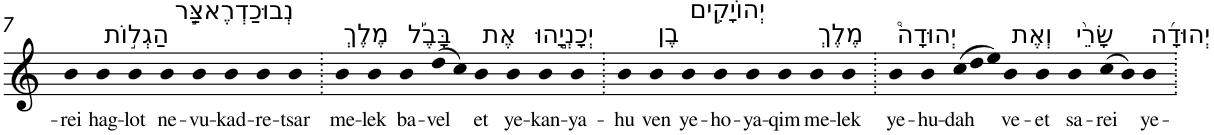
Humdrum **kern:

**kern	**text
*part1	*part1
*staff1	*staff1
*I"Piano	*
*I'Pno	*
!!LO:PB:g=z
*clefG2	*
*k[]	*
=7	=7
!	!LO:LY:b
4b	-rei
!LO:TX:a:t=הַגְל֣וֹת	!
!	!LO:LY:b
4b	hag-
!	!LO:LY:b
4b	-lot
!LO:TX:a:t=נְבוּכַדְרֶאצַּ֣ר	!
!	!LO:LY:b
4b	ne-
!	!LO:LY:b
4b	-vu-
!	!LO:LY:b
4b	-kad-
!	!LO:LY:b
4b	-re-
!	!LO:LY:b
4b	-tsar
=8.	=8.
!LO:TX:a:t=מֶלֶךְ	!
!	!LO:LY:b
4b	me-
!	!LO:LY:b
4b	-lek
!LO:TX:a:t=בָּבֶ֡ל	!
!	!LO:LY:b
4b	ba-
!	!LO:LY:b
(>8dd	-vel
8cc)	.
!LO:TX:a:t=אֶת	!
!	!LO:LY:b
4b	et
!LO:TX:a:t=יְכָנְיָ֣הוּ	!
!	!LO:LY:b
4b	ye-
!	!LO:LY:b
4b	-kan-
!	!LO:LY:b
4b	-ya-
=9.	=9.
!	!LO:LY:b
4b	-hu
!LO:TX:a:t=בֶן	!
!	!LO:LY:b
4b	ven
!LO:TX:a:t=יְהוֹיָקִ֣ים	!
!	!LO:LY:b
4b	ye-
!	!LO:LY:b
4b	-ho-
!	!LO:LY:b
4b	-ya-
!	!LO:LY:b
4b	-qim
!LO:TX:a:t=מֶלֶךְ	!
!	!LO:LY:b
4b	me-
!	!LO:LY:b
4b	-lek
=10.	=10.
!LO:TX:a:t=יְהוּדָה֩	!
!	!LO:LY:b
4b	ye-
!	!LO:LY:b
4b	-hu-
*Xtuplet	*
!	!LO:LY:b
(>12cc	-dah
12dd	.
12ee)	.
!LO:TX:a:t=וְאֶת	!
!	!LO:LY:b
4b	ve-
!	!LO:LY:b
4b	-et
!LO:TX:a:t=שָׂרֵ֨י	!
!	!LO:LY:b
4b	sa-
!	!LO:LY:b
(>8cc	-rei
8b)	.
!LO:TX:a:t=יְהוּדָ֜ה	!
!	!LO:LY:b
4b	ye-
=.	=.
*-	*-
